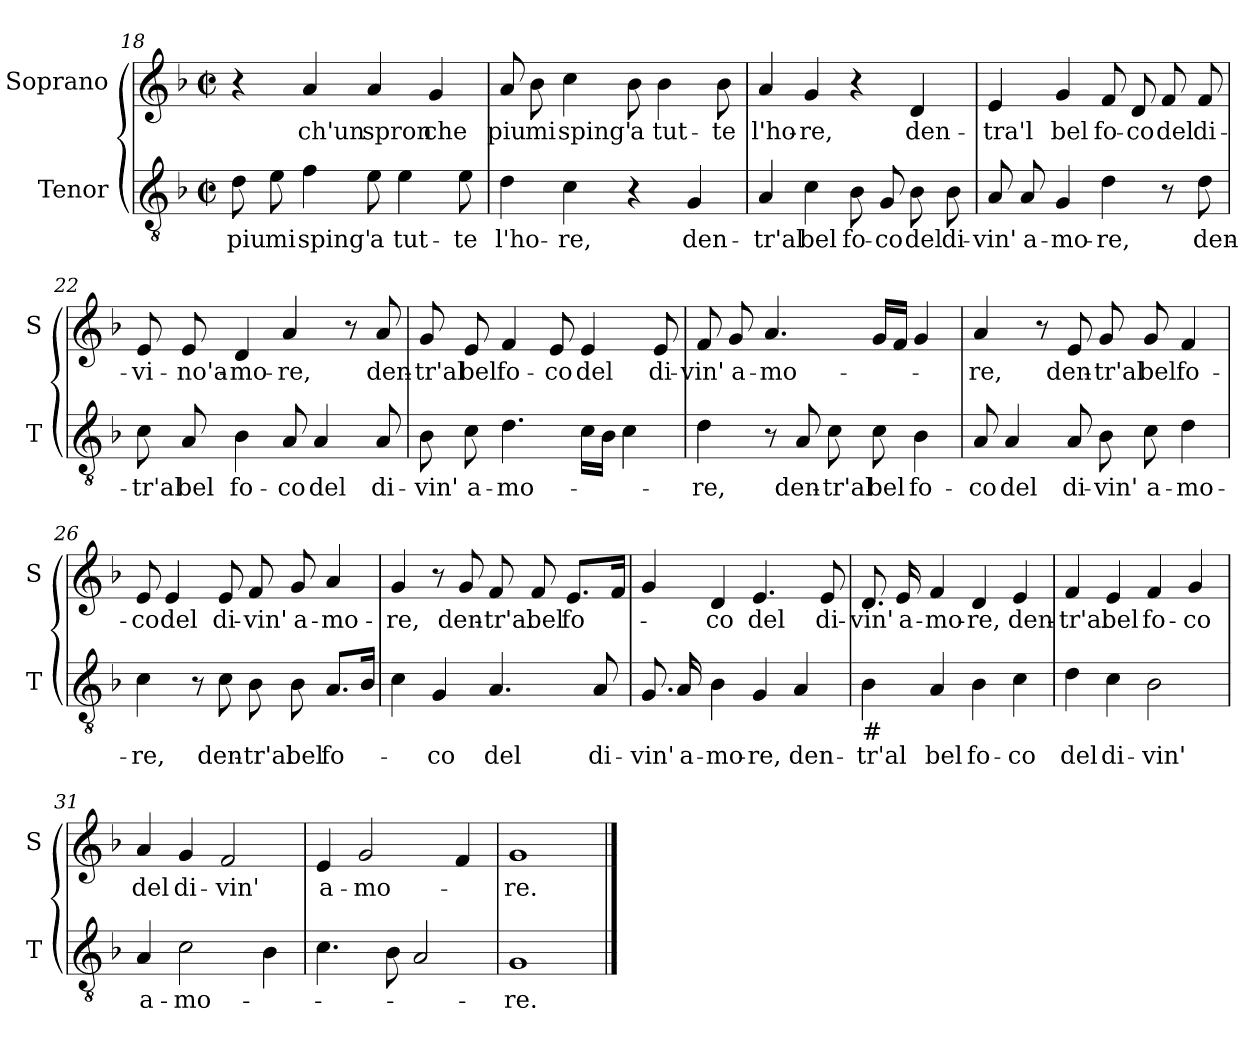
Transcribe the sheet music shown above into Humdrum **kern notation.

**kern	**text	**kern	**text
*part2	*part2	*part1	*part1
*staff2	*staff2	*staff1	*staff1
*I"Tenor	*	*I"Soprano	*
*I'T	*	*I'S	*
*clefGv2	*	*clefG2	*
*k[b-]	*	*k[b-]	*
*F:	*	*F:	*
*M2/2	*	*M2/2	*
*met(c|)	*	*met(c|)	*
=18	=18	=18	=18
!	!LO:LY:b	!	!
8d\	piu	4r	.
!	!LO:LY:b	!	!
8e\	mi	.	.
!	!LO:LY:b	!	!LO:LY:b
4f\	sping'	4a/	ch'un
!	!LO:LY:b	!	!LO:LY:b
8e\	a	4a/	spron
!	!LO:LY:b	!	!
4e\	tut-	.	.
!	!	!	!LO:LY:b
.	.	4g/	che
!	!LO:LY:b	!	!
8e\	-te	.	.
=19	=19	=19	=19
!	!LO:LY:b	!	!LO:LY:b
4d\	l'ho-	8a/	piu
!	!	!	!LO:LY:b
.	.	8b-\	mi
!	!LO:LY:b	!	!LO:LY:b
4c\	-re,	4cc\	sping'
!	!	!	!LO:LY:b
4r	.	8b-\	a
!	!	!	!LO:LY:b
.	.	4b-\	tut-
!	!LO:LY:b	!	!
4G/	den-	.	.
!	!	!	!LO:LY:b
.	.	8b-\	-te
=20	=20	=20	=20
!	!LO:LY:b	!	!LO:LY:b
4A/	-tr'al	4a/	l'ho-
!	!LO:LY:b	!	!LO:LY:b
4c\	bel	4g/	-re,
!	!LO:LY:b	!	!
8B-\	fo-	4r	.
!	!LO:LY:b	!	!
8G/	-co	.	.
!	!LO:LY:b	!	!LO:LY:b
8B-\	del	4d/	den-
!	!LO:LY:b	!	!
8B-\	di-	.	.
!!LO:PB:g=z
=21	=21	=21	=21
!	!LO:LY:b	!	!LO:LY:b
8A/	-vin'	4e/	-tra'l
!	!LO:LY:b	!	!
8A/	a-	.	.
!	!LO:LY:b	!	!LO:LY:b
4G/	-mo-	4g/	bel
!	!LO:LY:b	!	!LO:LY:b
4d\	-re,	8f/	fo-
!	!	!	!LO:LY:b
.	.	8d/	-co
!	!	!	!LO:LY:b
8r	.	8f/	del
!	!LO:LY:b	!	!LO:LY:b
8d\	den-	8f/	di-
=22	=22	=22	=22
!	!LO:LY:b	!	!LO:LY:b
8c\	-tr'al	8e/	-vi-
!	!LO:LY:b	!	!LO:LY:b
8A/	bel	8e/	-no'a-
!	!LO:LY:b	!	!LO:LY:b
4B-\	fo-	4d/	-mo-
!	!LO:LY:b	!	!LO:LY:b
8A/	-co	4a/	-re,
!	!LO:LY:b	!	!
4A/	del	.	.
.	.	8r	.
!	!LO:LY:b	!	!LO:LY:b
8A/	di-	8a/	den-
=23	=23	=23	=23
!	!LO:LY:b	!	!LO:LY:b
8B-\	-vin'	8g/	-tr'al
!	!LO:LY:b	!	!LO:LY:b
8c\	a-	8e/	bel
!	!LO:LY:b	!	!LO:LY:b
4.d\	-mo-	4f/	fo-
!	!	!	!LO:LY:b
.	.	8e/	-co
!	!	!	!LO:LY:b
16c\LL	.	4e/	del
16B-\JJ	.	.	.
4c\	.	.	.
!	!	!	!LO:LY:b
.	.	8e/	di-
!!LO:LB:g=z
=24	=24	=24	=24
!	!LO:LY:b	!	!LO:LY:b
4d\	-re,	8f/	-vin'
!	!	!	!LO:LY:b
.	.	8g/	a-
!	!	!	!LO:LY:b
8r	.	4.a/	-mo-
!	!LO:LY:b	!	!
8A/	den-	.	.
!	!LO:LY:b	!	!
8c\	-tr'al	.	.
!	!LO:LY:b	!	!
8c\	bel	16g/LL	.
.	.	16f/JJ	.
!	!LO:LY:b	!	!
4B-\	fo-	4g/	.
=25	=25	=25	=25
!	!LO:LY:b	!	!LO:LY:b
8A/	-co	4a/	-re,
!	!LO:LY:b	!	!
4A/	del	.	.
.	.	8r	.
!	!LO:LY:b	!	!LO:LY:b
8A/	di-	8e/	den-
!	!LO:LY:b	!	!LO:LY:b
8B-\	-vin'	8g/	-tr'al
!	!LO:LY:b	!	!LO:LY:b
8c\	a-	8g/	bel
!	!LO:LY:b	!	!LO:LY:b
4d\	-mo-	4f/	fo-
=26	=26	=26	=26
!	!LO:LY:b	!	!LO:LY:b
4c\	-re,	8e/	-co
!	!	!	!LO:LY:b
.	.	4e/	del
8r	.	.	.
!	!LO:LY:b	!	!LO:LY:b
8c\	den-	8e/	di-
!	!LO:LY:b	!	!LO:LY:b
8B-\	-tr'al	8f/	-vin'
!	!LO:LY:b	!	!LO:LY:b
8B-\	bel	8g/	a-
!	!LO:LY:b	!	!LO:LY:b
8.A/L	fo-	4a/	-mo-
16B-/Jk	.	.	.
!!LO:LB:g=z
=27	=27	=27	=27
!	!	!	!LO:LY:b
4c\	.	4g/	-re,
!	!LO:LY:b	!	!
4G/	-co	8r	.
!	!	!	!LO:LY:b
.	.	8g/	den-
!	!LO:LY:b	!	!LO:LY:b
4.A/	del	8f/	-tr'al
!	!	!	!LO:LY:b
.	.	8f/	bel
!	!	!	!LO:LY:b
.	.	8.e/L	fo-
!	!LO:LY:b	!	!
8A/	di-	.	.
.	.	16f/Jk	.
=28	=28	=28	=28
!	!LO:LY:b	!	!
8.G/	-vin'	4g/	.
!	!LO:LY:b	!	!
16A/	a-	.	.
!	!LO:LY:b	!	!LO:LY:b
4B-\	-mo-	4d/	-co
!	!LO:LY:b	!	!LO:LY:b
4G/	-re,	4.e/	del
!	!LO:LY:b	!	!
4A/	den-	.	.
!	!	!	!LO:LY:b
.	.	8e/	di-
=29	=29	=29	=29
!LO:TX:b:t=#	!	!	!
!	!LO:LY:b	!	!LO:LY:b
4B-\	-tr'al	8.d/	-vin'
!	!	!	!LO:LY:b
.	.	16e/	a-
!	!LO:LY:b	!	!LO:LY:b
4A/	bel	4f/	-mo-
!	!LO:LY:b	!	!LO:LY:b
4B-\	fo-	4d/	-re,
!	!LO:LY:b	!	!LO:LY:b
4c\	-co	4e/	den-
!!LO:LB:g=z
=30	=30	=30	=30
!	!LO:LY:b	!	!LO:LY:b
4d\	del	4f/	-tr'al
!	!LO:LY:b	!	!LO:LY:b
4c\	di-	4e/	bel
!	!LO:LY:b	!	!LO:LY:b
2B-\	-vin'	4f/	fo-
!	!	!	!LO:LY:b
.	.	4g/	-co
=31	=31	=31	=31
!	!LO:LY:b	!	!LO:LY:b
4A/	a-	4a/	del
!	!LO:LY:b	!	!LO:LY:b
2c\	-mo-	4g/	di-
!	!	!	!LO:LY:b
.	.	2f/	-vin'
4B-\	.	.	.
=32	=32	=32	=32
!	!	!	!LO:LY:b
4.c\	.	4e/	a-
!	!	!	!LO:LY:b
.	.	2g/	-mo-
8B-\	.	.	.
2A/	.	.	.
.	.	4f/	.
=33	=33	=33	=33
!	!LO:LY:b	!	!LO:LY:b
1G	-re.	1g	-re.
==	==	==	==
*-	*-	*-	*-
